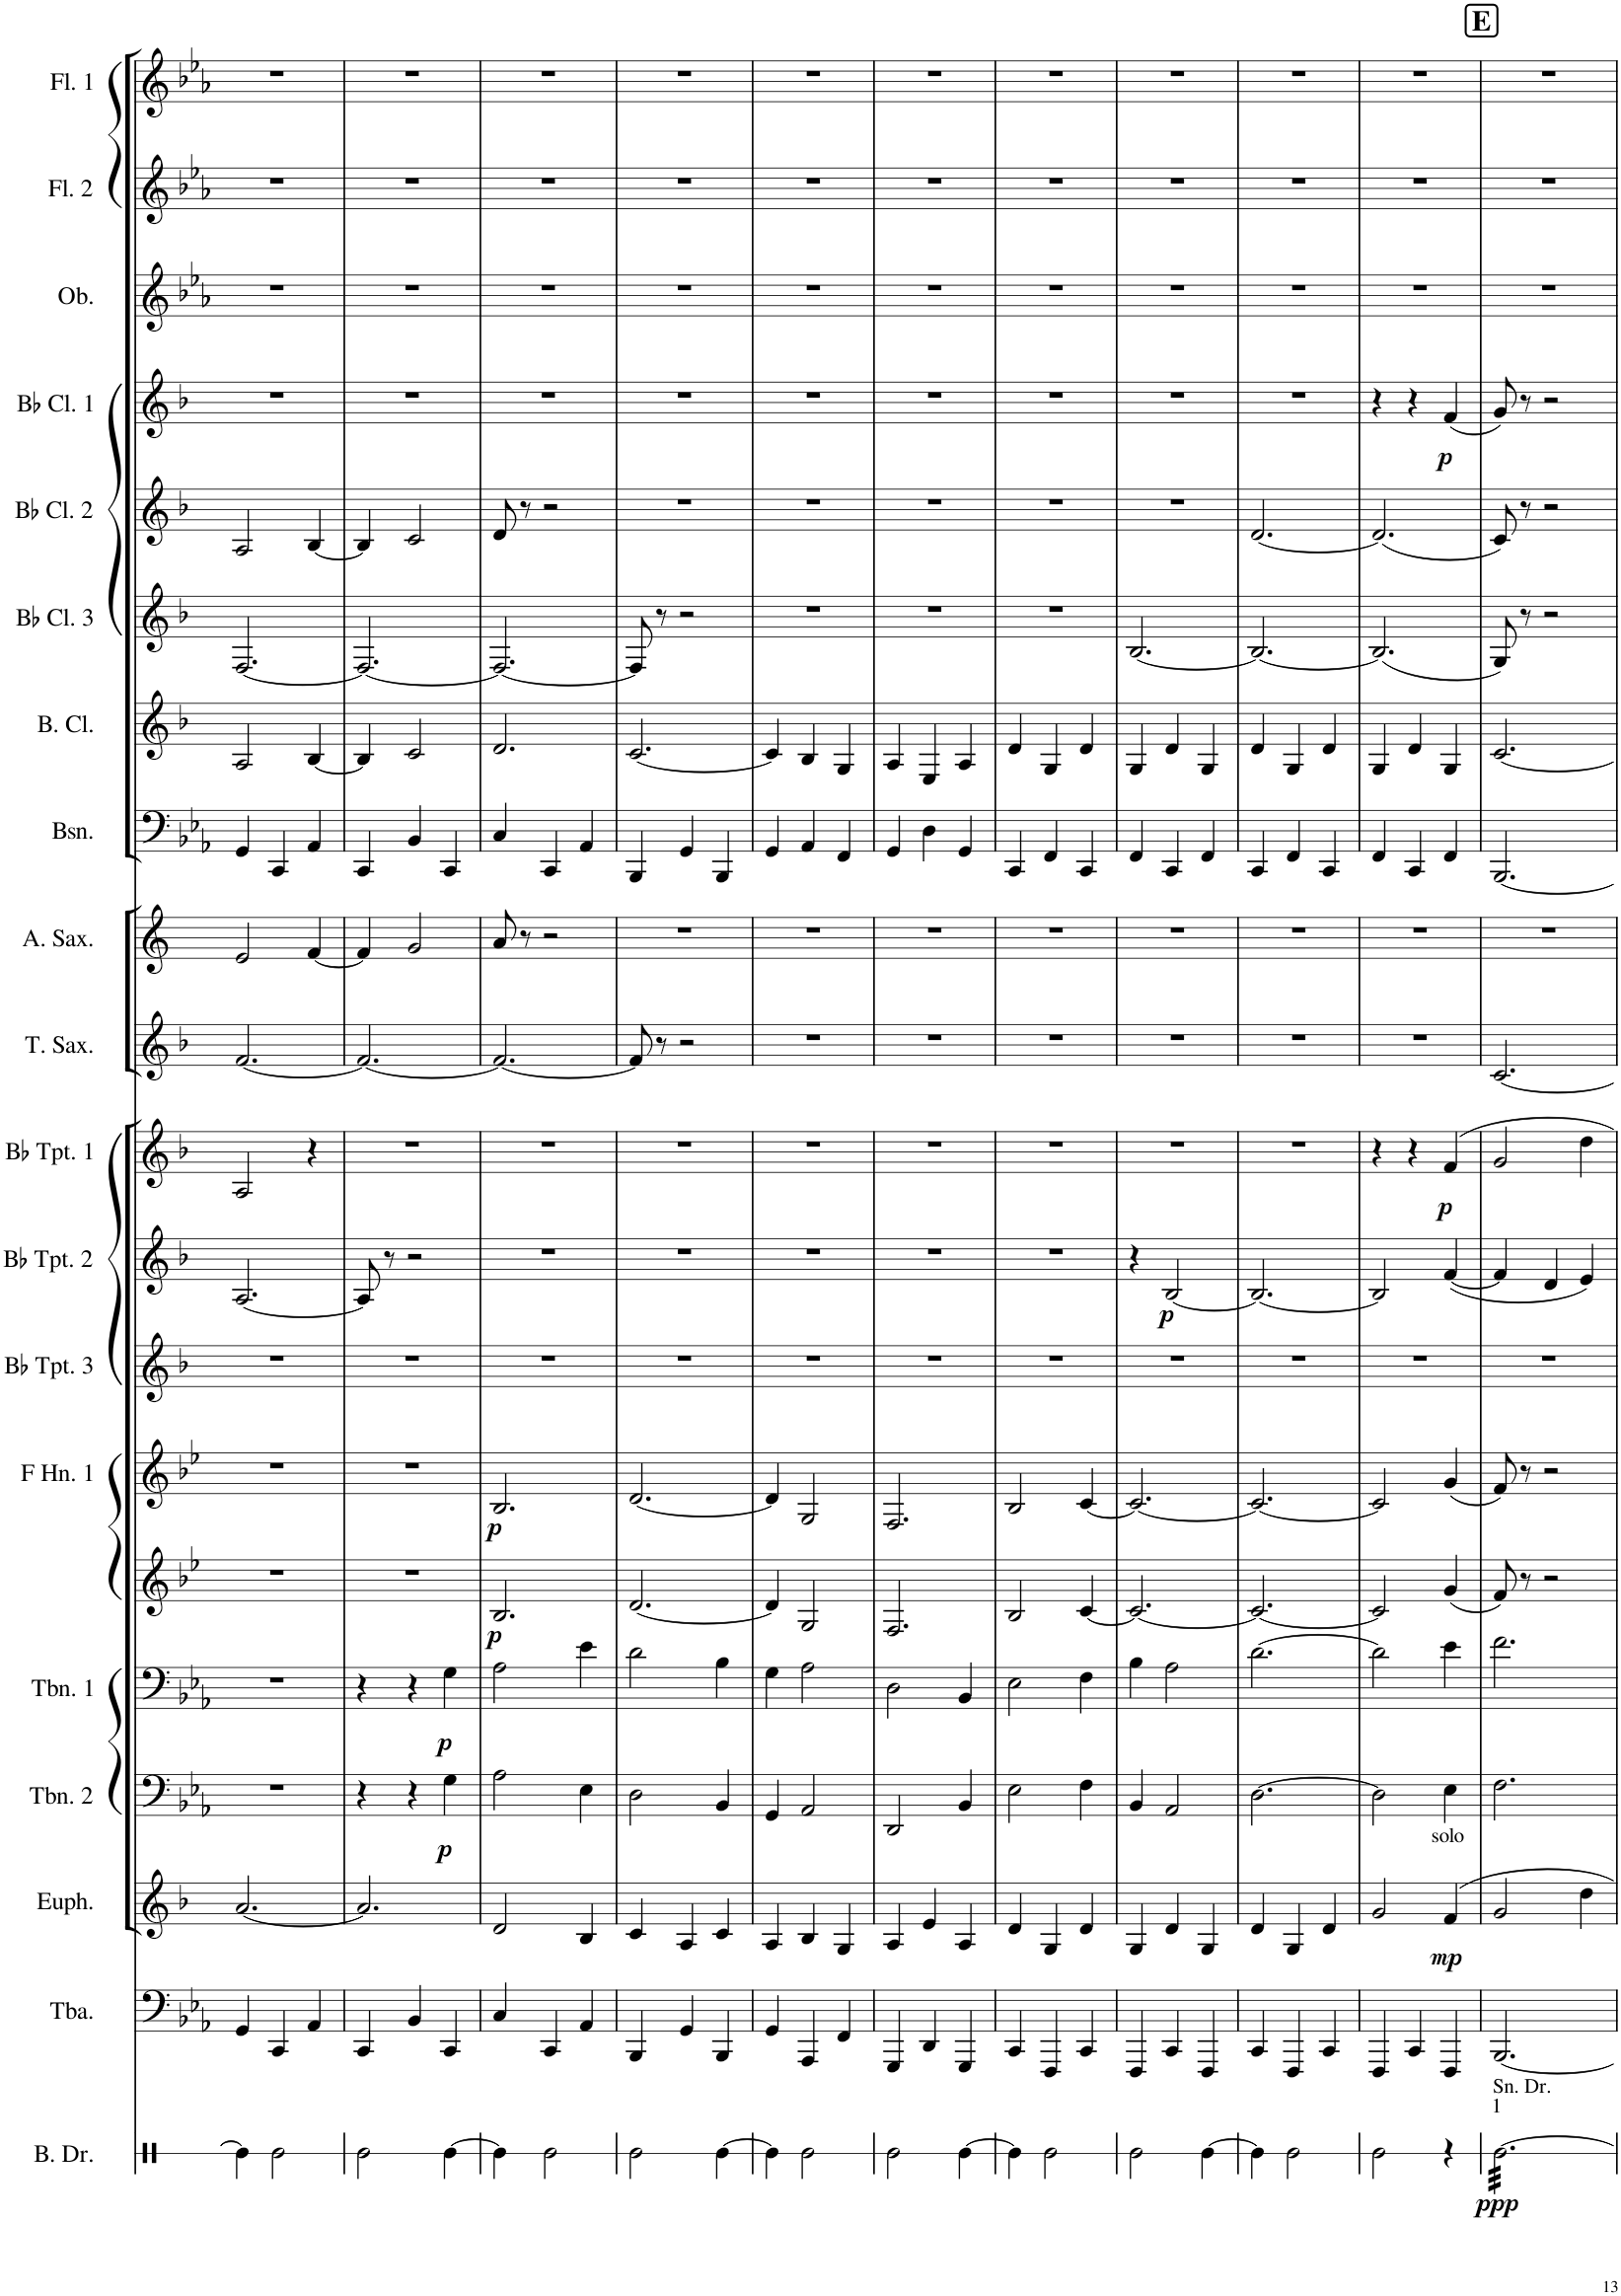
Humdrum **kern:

**kern	**dynam	**kern	**kern	**dynam	**kern	**dynam	**kern	**dynam	**kern	**dynam	**kern	**dynam	**kern	**kern	**dynam	**kern	**dynam	**kern	**kern	**kern	**kern	**kern	**kern	**kern	**dynam	**kern	**kern	**kern
*part20	*part20	*part19	*part18	*part18	*part17	*part17	*part16	*part16	*part15	*part15	*part14	*part14	*part13	*part12	*part12	*part11	*part11	*part10	*part9	*part8	*part7	*part6	*part5	*part4	*part4	*part3	*part2	*part1
*staff20	*staff20	*staff19	*staff18	*staff18	*staff17	*staff17	*staff16	*staff16	*staff15	*staff15	*staff14	*staff14	*staff13	*staff12	*staff12	*staff11	*staff11	*staff10	*staff9	*staff8	*staff7	*staff6	*staff5	*staff4	*staff4	*staff3	*staff2	*staff1
*I"Percussion	*	*I"Tuba	*I"Euphonium	*	*I"Trombone 2	*	*I"Trombone 1	*	*I"F Horn 2	*	*I"F Horn 1	*	*I"Bb Trumpet 3	*I"Bb Trumpet 2	*	*I"Bb Trumpet 1	*	*I"Tenor Saxophone	*I"Alto Saxophone	*I"Bassoon	*I"Bass Clarinet	*I"Bb Clarinet 3	*I"Bb Clarinet 2	*I"Bb Clarinet 1	*	*I"Oboe	*I"Flute 2	*I"Flute 1
*I'Perc.	*	*I'Tba.	*I'Euph.	*	*I'Tbn. 2	*	*I'Tbn. 1	*	*I'Hn	*	*I'F Hn. 1	*	*I'Bb Tpt. 3	*I'Bb Tpt. 2	*	*I'Bb Tpt. 1	*	*I'T. Sax.	*I'A. Sax.	*I'Bsn.	*I'B. Cl.	*I'Bb Cl. 3	*I'Bb Cl. 2	*I'Bb Cl. 1	*	*I'Ob.	*I'Fl. 2	*I'Fl. 1
!!LO:PB:g=z
*clefX	*	*clefF4	*clefG2	*	*clefF4	*	*clefF4	*	*clefG2	*	*clefG2	*	*clefG2	*clefG2	*	*clefG2	*	*clefG2	*clefG2	*clefF4	*clefG2	*clefG2	*clefG2	*clefG2	*	*clefG2	*clefG2	*clefG2
*	*	*	*Trd8c14	*	*	*	*	*	*Trd4c7	*	*Trd4c7	*	*Trd1c2	*Trd1c2	*	*Trd1c2	*	*Trd8c14	*Trd5c9	*	*Trd8c14	*Trd1c2	*Trd1c2	*Trd1c2	*	*	*	*
*k[]	*	*k[b-e-a-]	*k[b-]	*	*k[b-e-a-]	*	*k[b-e-a-]	*	*k[b-e-]	*	*k[b-e-]	*	*k[b-]	*k[b-]	*	*k[b-]	*	*k[b-]	*k[]	*k[b-e-a-]	*k[b-]	*k[b-]	*k[b-]	*k[b-]	*	*k[b-e-a-]	*k[b-e-a-]	*k[b-e-a-]
*M3/4	*	*M3/4	*M3/4	*	*M3/4	*	*M3/4	*	*M3/4	*	*M3/4	*	*M3/4	*M3/4	*	*M3/4	*	*M3/4	*M3/4	*M3/4	*M3/4	*M3/4	*M3/4	*M3/4	*	*M3/4	*M3/4	*M3/4
=87	=87	=87	=87	=87	=87	=87	=87	=87	=87	=87	=87	=87	=87	=87	=87	=87	=87	=87	=87	=87	=87	=87	=87	=87	=87	=87	=87	=87
4Re\]	.	4GG/	[2.a/	.	2.r	.	2.r	.	2.r	.	2.r	.	2.r	[2.A/	.	2A/	.	[2.f/	2e/	4GG/	2A/	[2.F/	2A/	2.r	.	2.r	2.r	2.r
2Re\	.	4CC/	.	.	.	.	.	.	.	.	.	.	.	.	.	.	.	.	.	4CC/	.	.	.	.	.	.	.	.
.	.	4AA-/	.	.	.	.	.	.	.	.	.	.	.	.	.	4r	.	.	[4f/	4AA-/	[4B-/	.	[4B-/	.	.	.	.	.
=88	=88	=88	=88	=88	=88	=88	=88	=88	=88	=88	=88	=88	=88	=88	=88	=88	=88	=88	=88	=88	=88	=88	=88	=88	=88	=88	=88	=88
2Re\	.	4CC/	2.a/]	.	4r	.	4r	.	2.r	.	2.r	.	2.r	8A/]	.	2.r	.	2.f/_	4f/]	4CC/	4B-/]	2.F/_	4B-/]	2.r	.	2.r	2.r	2.r
.	.	.	.	.	.	.	.	.	.	.	.	.	.	8r	.	.	.	.	.	.	.	.	.	.	.	.	.	.
.	.	4BB-/	.	.	4r	.	4r	.	.	.	.	.	.	2r	.	.	.	.	2g/	4BB-/	2c/	.	2c/	.	.	.	.	.
!	!	!	!	!	!	!LO:DY:b	!	!LO:DY:b	!	!	!	!	!	!	!	!	!	!	!	!	!	!	!	!	!	!	!	!
[4Re\	.	4CC/	.	.	4G\	p	4G\	p	.	.	.	.	.	.	.	.	.	.	.	4CC/	.	.	.	.	.	.	.	.
=89	=89	=89	=89	=89	=89	=89	=89	=89	=89	=89	=89	=89	=89	=89	=89	=89	=89	=89	=89	=89	=89	=89	=89	=89	=89	=89	=89	=89
!	!	!	!	!	!	!	!	!	!	!LO:DY:b	!	!LO:DY:b	!	!	!	!	!	!	!	!	!	!	!	!	!	!	!	!
4Re\]	.	4C/	2d/	.	2A-\	.	2A-\	.	2.B-/	p	2.B-/	p	2.r	2.r	.	2.r	.	2.f/_	8a/	4C/	2.d/	2.F/_	8d/	2.r	.	2.r	2.r	2.r
.	.	.	.	.	.	.	.	.	.	.	.	.	.	.	.	.	.	.	8r	.	.	.	8r	.	.	.	.	.
2Re\	.	4CC/	.	.	.	.	.	.	.	.	.	.	.	.	.	.	.	.	2r	4CC/	.	.	2r	.	.	.	.	.
.	.	4AA-/	4B-/	.	4E-\	.	4e-\	.	.	.	.	.	.	.	.	.	.	.	.	4AA-/	.	.	.	.	.	.	.	.
=90	=90	=90	=90	=90	=90	=90	=90	=90	=90	=90	=90	=90	=90	=90	=90	=90	=90	=90	=90	=90	=90	=90	=90	=90	=90	=90	=90	=90
2Re\	.	4BBB-/	4c/	.	2D\	.	2d\	.	[2.d/	.	[2.d/	.	2.r	2.r	.	2.r	.	8f/]	2.r	4BBB-/	[2.c/	8F/]	2.r	2.r	.	2.r	2.r	2.r
.	.	.	.	.	.	.	.	.	.	.	.	.	.	.	.	.	.	8r	.	.	.	8r	.	.	.	.	.	.
.	.	4GG/	4A/	.	.	.	.	.	.	.	.	.	.	.	.	.	.	2r	.	4GG/	.	2r	.	.	.	.	.	.
[4Re\	.	4BBB-/	4c/	.	4BB-/	.	4B-\	.	.	.	.	.	.	.	.	.	.	.	.	4BBB-/	.	.	.	.	.	.	.	.
=91	=91	=91	=91	=91	=91	=91	=91	=91	=91	=91	=91	=91	=91	=91	=91	=91	=91	=91	=91	=91	=91	=91	=91	=91	=91	=91	=91	=91
4Re\]	.	4GG/	4A/	.	4GG/	.	4G\	.	4d/]	.	4d/]	.	2.r	2.r	.	2.r	.	2.r	2.r	4GG/	4c/]	2.r	2.r	2.r	.	2.r	2.r	2.r
2Re\	.	4AAA-/	4B-/	.	2AA-/	.	2A-\	.	2G/	.	2G/	.	.	.	.	.	.	.	.	4AA-/	4B-/	.	.	.	.	.	.	.
.	.	4FF/	4G/	.	.	.	.	.	.	.	.	.	.	.	.	.	.	.	.	4FF/	4G/	.	.	.	.	.	.	.
=92	=92	=92	=92	=92	=92	=92	=92	=92	=92	=92	=92	=92	=92	=92	=92	=92	=92	=92	=92	=92	=92	=92	=92	=92	=92	=92	=92	=92
2Re\	.	4GGG/	4A/	.	2DD/	.	2D\	.	2.F/	.	2.F/	.	2.r	2.r	.	2.r	.	2.r	2.r	4GG/	4A/	2.r	2.r	2.r	.	2.r	2.r	2.r
.	.	4DD/	4e/	.	.	.	.	.	.	.	.	.	.	.	.	.	.	.	.	4D\	4E/	.	.	.	.	.	.	.
[4Re\	.	4GGG/	4A/	.	4BB-/	.	4BB-/	.	.	.	.	.	.	.	.	.	.	.	.	4GG/	4A/	.	.	.	.	.	.	.
=93	=93	=93	=93	=93	=93	=93	=93	=93	=93	=93	=93	=93	=93	=93	=93	=93	=93	=93	=93	=93	=93	=93	=93	=93	=93	=93	=93	=93
4Re\]	.	4CC/	4d/	.	2E-\	.	2E-\	.	2B-/	.	2B-/	.	2.r	2.r	.	2.r	.	2.r	2.r	4CC/	4d/	2.r	2.r	2.r	.	2.r	2.r	2.r
2Re\	.	4FFF/	4G/	.	.	.	.	.	.	.	.	.	.	.	.	.	.	.	.	4FF/	4G/	.	.	.	.	.	.	.
.	.	4CC/	4d/	.	4F\	.	4F\	.	[4c/	.	[4c/	.	.	.	.	.	.	.	.	4CC/	4d/	.	.	.	.	.	.	.
=94	=94	=94	=94	=94	=94	=94	=94	=94	=94	=94	=94	=94	=94	=94	=94	=94	=94	=94	=94	=94	=94	=94	=94	=94	=94	=94	=94	=94
2Re\	.	4FFF/	4G/	.	4BB-/	.	4B-\	.	2.c/_	.	2.c/_	.	2.r	4r	.	2.r	.	2.r	2.r	4FF/	4G/	[2.B-/	2.r	2.r	.	2.r	2.r	2.r
!	!	!	!	!	!	!	!	!	!	!	!	!	!	!	!LO:DY:b	!	!	!	!	!	!	!	!	!	!	!	!	!
.	.	4CC/	4d/	.	2AA-/	.	2A-\	.	.	.	.	.	.	[2B-/	p	.	.	.	.	4CC/	4d/	.	.	.	.	.	.	.
[4Re\	.	4FFF/	4G/	.	.	.	.	.	.	.	.	.	.	.	.	.	.	.	.	4FF/	4G/	.	.	.	.	.	.	.
=95	=95	=95	=95	=95	=95	=95	=95	=95	=95	=95	=95	=95	=95	=95	=95	=95	=95	=95	=95	=95	=95	=95	=95	=95	=95	=95	=95	=95
4Re\]	.	4CC/	4d/	.	[2.D\	.	[2.d\	.	2.c/_	.	2.c/_	.	2.r	2.B-/_	.	2.r	.	2.r	2.r	4CC/	4d/	2.B-/_	[2.d/	2.r	.	2.r	2.r	2.r
2Re\	.	4FFF/	4G/	.	.	.	.	.	.	.	.	.	.	.	.	.	.	.	.	4FF/	4G/	.	.	.	.	.	.	.
.	.	4CC/	4d/	.	.	.	.	.	.	.	.	.	.	.	.	.	.	.	.	4CC/	4d/	.	.	.	.	.	.	.
=96	=96	=96	=96	=96	=96	=96	=96	=96	=96	=96	=96	=96	=96	=96	=96	=96	=96	=96	=96	=96	=96	=96	=96	=96	=96	=96	=96	=96
2Re\	.	4FFF/	2g/	.	2D\]	.	2d\]	.	2c/]	.	2c/]	.	2.r	2B-/]	.	4r	.	2.r	2.r	4FF/	4G/	(2.B-/]	(2.d/]	4r	.	2.r	2.r	2.r
.	.	4CC/	.	.	.	.	.	.	.	.	.	.	.	.	.	4r	.	.	.	4CC/	4d/	.	.	4r	.	.	.	.
!	!	!	!LO:TX:a:t=solo	!	!	!	!	!	!	!	!	!	!	!	!	!	!	!	!	!	!	!	!	!	!	!	!	!
!	!	!	!	!LO:DY:b	!	!	!	!	!	!	!	!	!	!	!	!	!LO:DY:b	!	!	!	!	!	!	!	!LO:DY:b	!	!	!
4r	.	4FFF/	4f/	mp	4E-\	.	4e-\	.	(4g/	.	(4g/	.	.	([4f/	.	4f/	p	.	.	4FF/	4G/	.	.	(4f/	p	.	.	.
!!LO:REH:place=s1:a:B:cj:fs=14:t=E
=97	=97	=97	=97	=97	=97	=97	=97	=97	=97	=97	=97	=97	=97	=97	=97	=97	=97	=97	=97	=97	=97	=97	=97	=97	=97	=97	=97	=97
!LO:TX:a:t=1	!	!	!	!	!	!	!	!	!	!	!	!	!	!	!	!	!	!	!	!	!	!	!	!	!	!	!	!
!LO:TX:a:t=Sn. Dr.	!	!	!	!	!	!	!	!	!	!	!	!	!	!	!	!	!	!	!	!	!	!	!	!	!	!	!	!
!	!LO:DY:b	!	!	!	!	!	!	!	!	!	!	!	!	!	!	!	!	!	!	!	!	!	!	!	!	!	!	!
*tremolo	*	*	*	*	*	*	*	*	*	*	*	*	*	*	*	*	*	*	*	*	*	*	*	*	*	*	*	*
[32Re\LLL	ppp	[2.BBB-/	2g/	.	2.F\	.	2.f\	.	8f/)	.	8f/)	.	2.r	4f/]	.	2g/	.	[2.c/	2.r	[2.BBB-/	[2.c/	8G/)	8c/)	8g/)	.	2.r	2.r	2.r
32Re\	.	.	.	.	.	.	.	.	.	.	.	.	.	.	.	.	.	.	.	.	.	.	.	.	.	.	.	.
32Re\	.	.	.	.	.	.	.	.	.	.	.	.	.	.	.	.	.	.	.	.	.	.	.	.	.	.	.	.
32Re\	.	.	.	.	.	.	.	.	.	.	.	.	.	.	.	.	.	.	.	.	.	.	.	.	.	.	.	.
32Re\	.	.	.	.	.	.	.	.	8r	.	8r	.	.	.	.	.	.	.	.	.	.	8r	8r	8r	.	.	.	.
32Re\	.	.	.	.	.	.	.	.	.	.	.	.	.	.	.	.	.	.	.	.	.	.	.	.	.	.	.	.
32Re\	.	.	.	.	.	.	.	.	.	.	.	.	.	.	.	.	.	.	.	.	.	.	.	.	.	.	.	.
32Re\	.	.	.	.	.	.	.	.	.	.	.	.	.	.	.	.	.	.	.	.	.	.	.	.	.	.	.	.
32Re\	.	.	.	.	.	.	.	.	2r	.	2r	.	.	4d/	.	.	.	.	.	.	.	2r	2r	2r	.	.	.	.
32Re\	.	.	.	.	.	.	.	.	.	.	.	.	.	.	.	.	.	.	.	.	.	.	.	.	.	.	.	.
32Re\	.	.	.	.	.	.	.	.	.	.	.	.	.	.	.	.	.	.	.	.	.	.	.	.	.	.	.	.
32Re\	.	.	.	.	.	.	.	.	.	.	.	.	.	.	.	.	.	.	.	.	.	.	.	.	.	.	.	.
32Re\	.	.	.	.	.	.	.	.	.	.	.	.	.	.	.	.	.	.	.	.	.	.	.	.	.	.	.	.
32Re\	.	.	.	.	.	.	.	.	.	.	.	.	.	.	.	.	.	.	.	.	.	.	.	.	.	.	.	.
32Re\	.	.	.	.	.	.	.	.	.	.	.	.	.	.	.	.	.	.	.	.	.	.	.	.	.	.	.	.
32Re\	.	.	.	.	.	.	.	.	.	.	.	.	.	.	.	.	.	.	.	.	.	.	.	.	.	.	.	.
32Re\	.	.	4dd\	.	.	.	.	.	.	.	.	.	.	4e/)	.	4dd\	.	.	.	.	.	.	.	.	.	.	.	.
32Re\	.	.	.	.	.	.	.	.	.	.	.	.	.	.	.	.	.	.	.	.	.	.	.	.	.	.	.	.
32Re\	.	.	.	.	.	.	.	.	.	.	.	.	.	.	.	.	.	.	.	.	.	.	.	.	.	.	.	.
32Re\	.	.	.	.	.	.	.	.	.	.	.	.	.	.	.	.	.	.	.	.	.	.	.	.	.	.	.	.
32Re\	.	.	.	.	.	.	.	.	.	.	.	.	.	.	.	.	.	.	.	.	.	.	.	.	.	.	.	.
32Re\	.	.	.	.	.	.	.	.	.	.	.	.	.	.	.	.	.	.	.	.	.	.	.	.	.	.	.	.
32Re\	.	.	.	.	.	.	.	.	.	.	.	.	.	.	.	.	.	.	.	.	.	.	.	.	.	.	.	.
32Re\JJJ	.	.	.	.	.	.	.	.	.	.	.	.	.	.	.	.	.	.	.	.	.	.	.	.	.	.	.	.
*Xtremolo	*	*	*	*	*	*	*	*	*	*	*	*	*	*	*	*	*	*	*	*	*	*	*	*	*	*	*	*
=	=	=	=	=	=	=	=	=	=	=	=	=	=	=	=	=	=	=	=	=	=	=	=	=	=	=	=	=
*-	*-	*-	*-	*-	*-	*-	*-	*-	*-	*-	*-	*-	*-	*-	*-	*-	*-	*-	*-	*-	*-	*-	*-	*-	*-	*-	*-	*-
